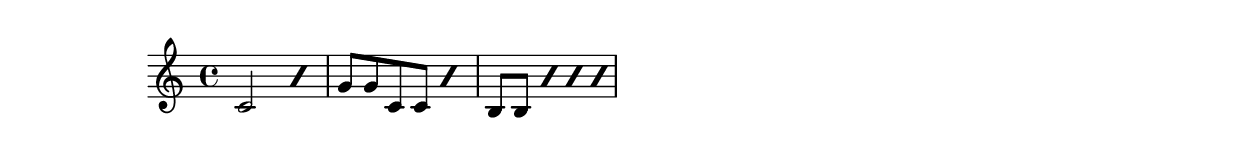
\version "2.7.39"
\header {
  texidoc = "Within a bar, beat repeats denote that a music snippet should be
played again."
}

\layout { ragged-right = ##t }

\relative c'
\context Voice {
  \time 4/4
  \repeat "percent" 2 { c2 }

  %% the chairman dances
  \repeat "percent" 2 { g'8 g c, c  }   
  \repeat "percent" 4 { b8 b8  }
}


